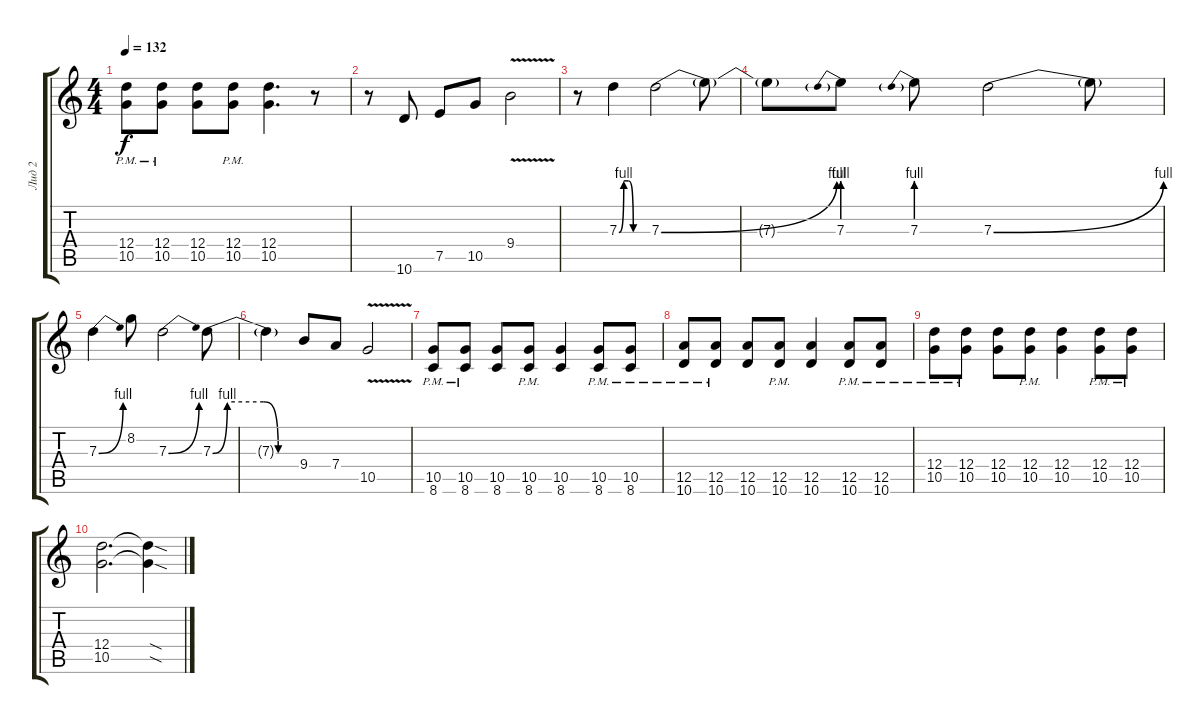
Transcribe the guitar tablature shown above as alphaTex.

\track ("Лид 2" "Лид 2") {instrument distortionguitar}
\staff {score tabs}
\tuning (E4 B3 G3 D3 A2 E2) {hide}
\ts (4 4)
\tempo 132
\clef g2
\ks c
(12.4{pm} 10.5{pm}).8{dy f} (12.4{pm} 10.5{pm}).8 (12.4 10.5).8 (12.4{pm} 10.5{pm}).8 (12.4 10.5).4{d} r.8 |
r.8 10.6.8 7.5.8 10.5.8 9.4{v}.2 |
r.8 7.3{be (custom 0 0 10 4 20 4 30 0 60 0)}.4 7.3{be (bend 0 0 60 4)}.2 7.3{t}.8 |
7.3{t}.8 7.3{be (prebend 0 4 60 4)}.8 7.3{be (prebend 0 4 60 4)}.8 7.3{be (bend 0 0 60 4)}.2 7.3{t}.8 |
7.3{be (bend 0 0 60 4)}.4 8.2.8 7.3{be (bend 0 0 60 4)}.2 7.3{be (custom 0 0 10 4 35 4 45 0 60 0)}.8 |
7.3{t}.4 9.4.8 7.4.8 10.5{v}.2 |
(10.5{pm} 8.6{pm}).8 (10.5{pm} 8.6{pm}).8 (10.5 8.6).8 (10.5{pm} 8.6{pm}).8 (10.5 8.6).4 (10.5{pm} 8.6{pm}).8 (10.5{pm} 8.6{pm}).8 |
(12.5{pm} 10.6{pm}).8 (12.5{pm} 10.6{pm}).8 (12.5 10.6).8 (12.5{pm} 10.6{pm}).8 (12.5 10.6).4 (12.5{pm} 10.6{pm}).8 (12.5{pm} 10.6{pm}).8 |
(12.4{pm} 10.5{pm}).8 (12.4{pm} 10.5{pm}).8 (12.4 10.5).8 (12.4{pm} 10.5{pm}).8 (12.4 10.5).4 (12.4{pm} 10.5{pm}).8 (12.4{pm} 10.5{pm}).8 |
(12.4 10.5).2{d} (12.4{sod t} 10.5{sod t}).4
